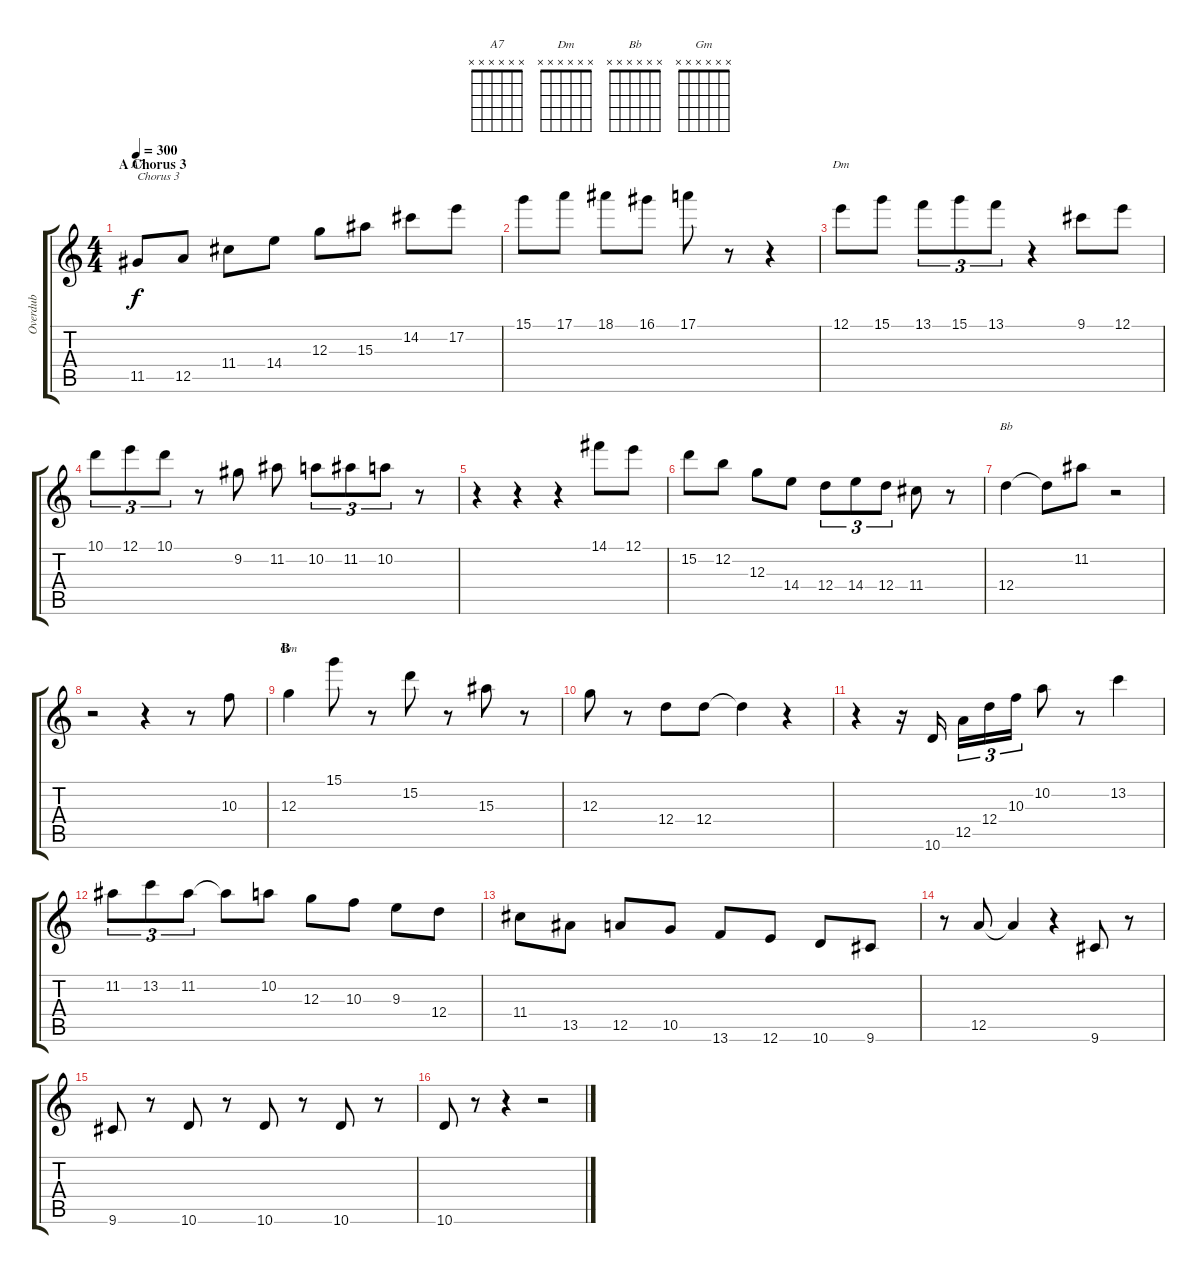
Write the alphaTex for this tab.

\track ("Overdub" "Overdub") {instrument electricbasspick}
\staff {score tabs}
\tuning (E4 B3 G3 D3 A2 E2) {hide}
\chord ("A7" x x x x x x) {firstfret 0}
\chord ("Dm" x x x x x x) {firstfret 0}
\chord ("Bb" x x x x x x) {firstfret 0}
\chord ("Gm" x x x x x x) {firstfret 0}
\ts (4 4)
\section ("" "A Chorus 3")
\tempo 300
\clef g2
\ks c
11.5.8{ch "A7" txt "Chorus 3" dy f} 12.5.8 11.4.8 14.4.8 12.3.8 15.3.8 14.2.8 17.2.8 |
15.1.8 17.1.8 18.1.8 16.1.8 17.1.8 r.8 r.4 |
12.1.8{ch "Dm"} 15.1.8 13.1.8{tu (3 2)} 15.1.8{tu (3 2)} 13.1.8{tu (3 2)} r.4 9.1.8 12.1.8 |
10.1.8{tu (3 2)} 12.1.8{tu (3 2)} 10.1.8{tu (3 2)} r.8 9.2.8 11.2.8 10.2.8{tu (3 2)} 11.2.8{tu (3 2)} 10.2.8{tu (3 2)} r.8 |
r.4 r.4 r.4 14.1.8 12.1.8 |
15.2.8 12.2.8 12.3.8 14.4.8 12.4.8{tu (3 2)} 14.4.8{tu (3 2)} 12.4.8{tu (3 2)} 11.4.8 r.8 |
12.4.4{ch "Bb"} 12.4{t}.8 11.2.8 r.2 |
r.2 r.4 r.8 10.3.8 |
\section ("" "B")
12.3.4{ch "Gm"} 15.1.8 r.8 15.2.8 r.8 15.3.8 r.8 |
12.3.8 r.8 12.4.8 12.4.8 12.4{t}.4 r.4 |
r.4 r.16 10.6.16 12.5.16{tu (3 2)} 12.4.16{tu (3 2)} 10.3.16{tu (3 2)} 10.2.8 r.8 13.2.4 |
11.2.8{tu (3 2)} 13.2.8{tu (3 2)} 11.2.8{tu (3 2)} 11.2{t}.8 10.2.8 12.3.8 10.3.8 9.3.8 12.4.8 |
11.4.8 13.5.8 12.5.8 10.5.8 13.6.8 12.6.8 10.6.8 9.6.8 |
r.8 12.5.8 12.5{t}.4 r.4 9.6.8 r.8 |
9.6.8 r.8 10.6.8 r.8 10.6.8 r.8 10.6.8 r.8 |
10.6.8 r.8 r.4 r.2
